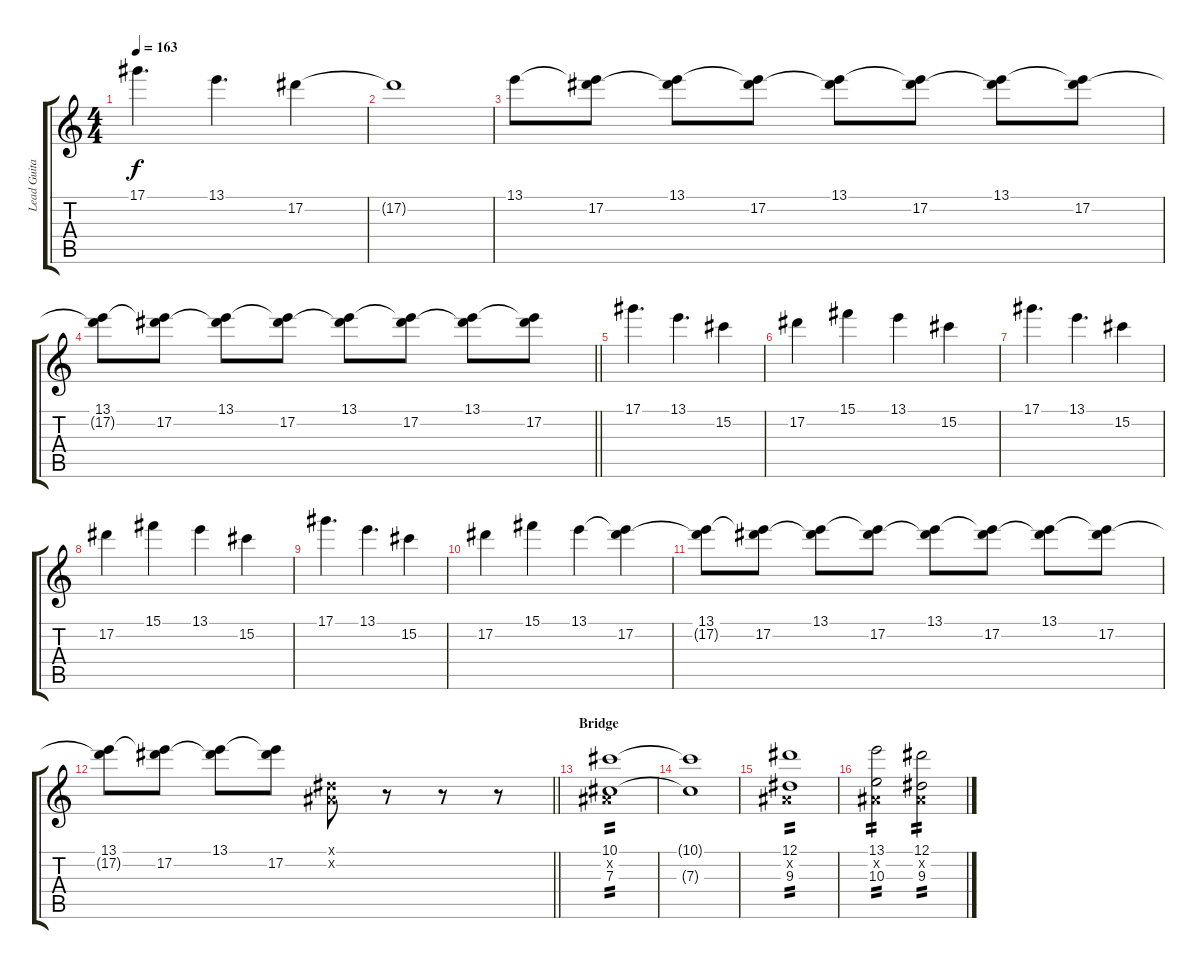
\track ("Lead Guitar" "Lead Guita") {instrument overdrivenguitar}
\staff {score tabs}
\tuning (Eb4 Bb3 Gb3 Db3 Ab2 Db2) {hide}
\ts (4 4)
\tempo 163
\clef g2
\ks c
17.1.4{d dy f} 13.1.4{d} 17.2.4 |
17.2{t}.1 |
13.1.8 (13.1{t} 17.2).8 (13.1 17.2{t}).8 (13.1{t} 17.2).8 (13.1 17.2{t}).8 (13.1{t} 17.2).8 (13.1 17.2{t}).8 (13.1{t} 17.2).8 |
\barLineRight lightlight
(13.1 17.2{t}).8 (13.1{t} 17.2).8 (13.1 17.2{t}).8 (13.1{t} 17.2).8 (13.1 17.2{t}).8 (13.1{t} 17.2).8 (13.1 17.2{t}).8 (13.1{t} 17.2).8 |
\section ("" "")
17.1.4{d} 13.1.4{d} 15.2.4 |
17.2.4 15.1.4 13.1.4 15.2.4 |
17.1.4{d} 13.1.4{d} 15.2.4 |
17.2.4 15.1.4 13.1.4 15.2.4 |
17.1.4{d} 13.1.4{d} 15.2.4 |
17.2.4 15.1.4 13.1.4 (13.1{t} 17.2).4 |
(13.1 17.2{t}).8 (13.1{t} 17.2).8 (13.1 17.2{t}).8 (13.1{t} 17.2).8 (13.1 17.2{t}).8 (13.1{t} 17.2).8 (13.1 17.2{t}).8 (13.1{t} 17.2).8 |
\barLineRight lightlight
(13.1 17.2{t}).8 (13.1{t} 17.2).8 (13.1 17.2{t}).8 (13.1{t} 17.2).8 (0.1{x} 0.2{x}).8 r.8 r.8 r.8 |
\section ("" "Bridge")
(10.1 0.2{x} 7.3).1{tp 2} |
(10.1{t} 7.3{t}).1 |
(12.1 0.2{x} 9.3).1{tp 2} |
(13.1 0.2{x} 10.3).2{tp 2} (12.1 0.2{x} 9.3).2{tp 2}
